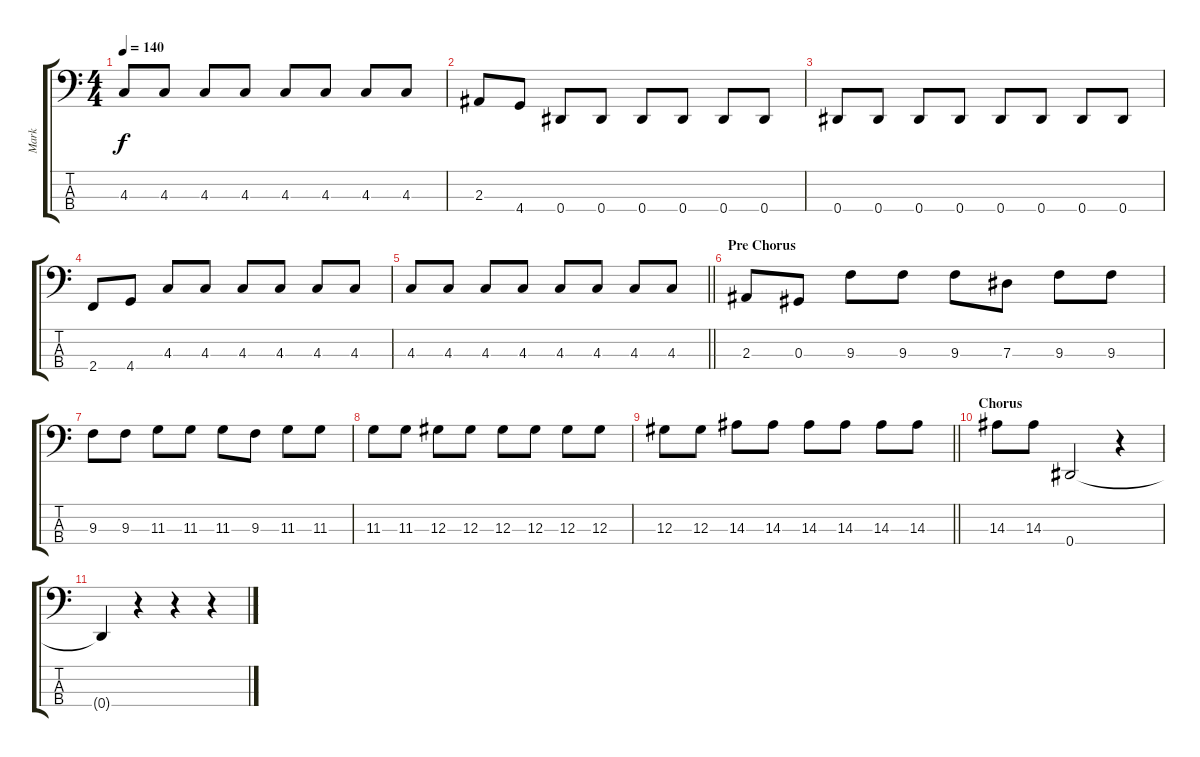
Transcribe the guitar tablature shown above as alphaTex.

\track ("Mark" "Mark") {instrument electricbassfinger}
\staff {score tabs}
\tuning (Gb2 Db2 Ab1 Eb1) {hide}
\ts (4 4)
\tempo 140
\clef f4
\ks c
4.3.8{dy f} 4.3.8 4.3.8 4.3.8 4.3.8 4.3.8 4.3.8 4.3.8 |
2.3.8 4.4.8 0.4.8 0.4.8 0.4.8 0.4.8 0.4.8 0.4.8 |
0.4.8 0.4.8 0.4.8 0.4.8 0.4.8 0.4.8 0.4.8 0.4.8 |
2.4.8 4.4.8 4.3.8 4.3.8 4.3.8 4.3.8 4.3.8 4.3.8 |
\barLineRight lightlight
4.3.8 4.3.8 4.3.8 4.3.8 4.3.8 4.3.8 4.3.8 4.3.8 |
\section ("" "Pre Chorus")
2.3.8 0.3.8 9.3.8 9.3.8 9.3.8 7.3.8 9.3.8 9.3.8 |
9.3.8 9.3.8 11.3.8 11.3.8 11.3.8 9.3.8 11.3.8 11.3.8 |
11.3.8 11.3.8 12.3.8 12.3.8 12.3.8 12.3.8 12.3.8 12.3.8 |
\barLineRight lightlight
12.3.8 12.3.8 14.3.8 14.3.8 14.3.8 14.3.8 14.3.8 14.3.8 |
\section ("" "Chorus")
14.3.8 14.3.8 0.4.2 r.4 |
0.4{t}.4 r.4 r.4 r.4
